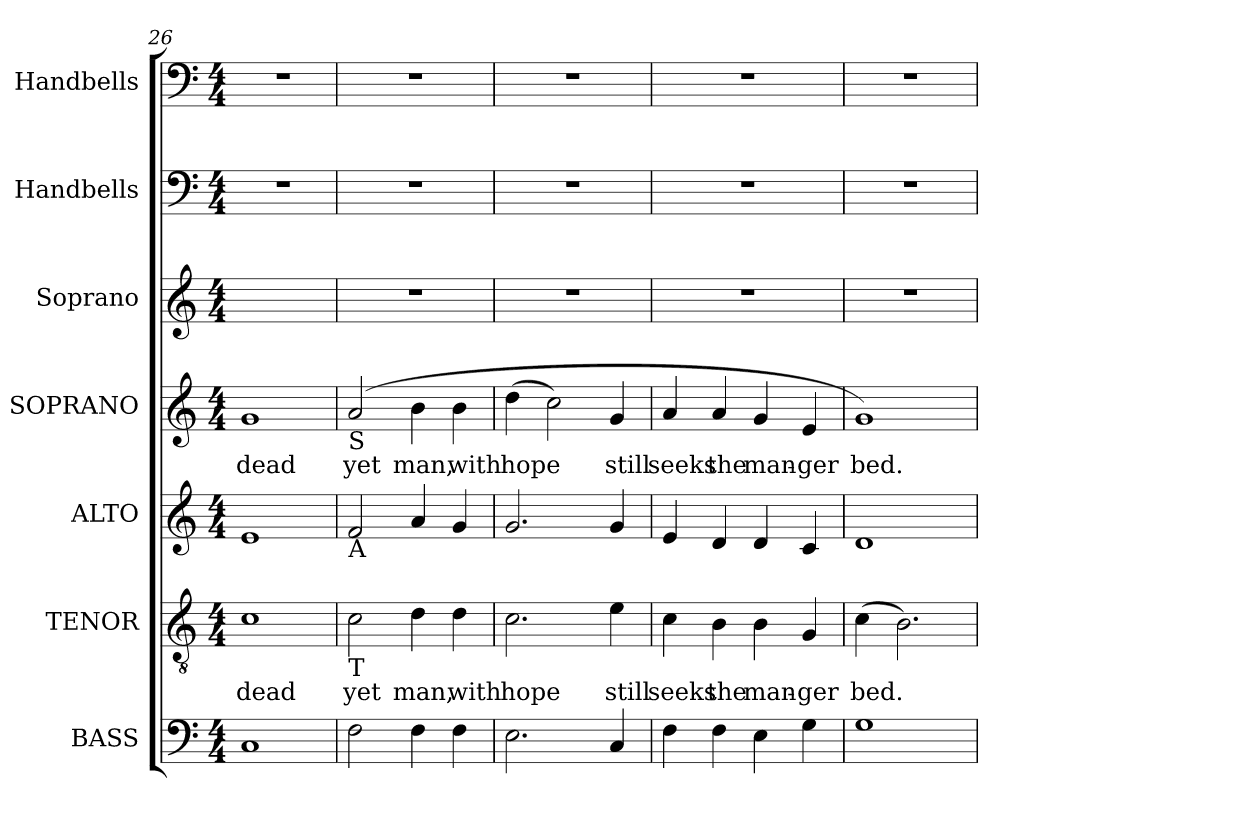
**kern	**kern	**text	**kern	**kern	**text	**kern	**kern	**kern
*part7	*part6	*part6	*part5	*part4	*part4	*part3	*part2	*part1
*staff7	*staff6	*staff6	*staff5	*staff4	*staff4	*staff3	*staff2	*staff1
*I"BASS	*I"TENOR	*	*I"ALTO	*I"SOPRANO	*	*I"Soprano	*I"Handbells	*I"Handbells
*I'B.	*I'T.	*	*I'A.	*I'S.	*	*I'S.	*I'H-bells.	*I'H-bells.
*clefF4	*clefGv2	*	*clefG2	*clefG2	*	*clefG2	*clefF4	*clefF4
*	*ITrd7c12	*	*	*	*	*	*	*
*k[]	*k[]	*	*k[]	*k[]	*	*k[]	*k[]	*k[]
*C:	*C:	*	*C:	*C:	*	*C:	*C:	*C:
*M4/4	*M4/4	*	*M4/4	*M4/4	*	*M4/4	*M4/4	*M4/4
=26	=26	=26	=26	=26	=26	=26	=26	=26
*^	*	*	*	*	*	*	*	*
!	!	!	!LO:LY:b:color=#000000	!	!	!	!	!	!
!	!	!	!	!	!	!LO:LY:b:color=#000000	!	!	!
1Ci	1ryy	1Ci	dead	1ei	1gi	dead	1ryy	1r	1r
*v	*v	*	*	*	*	*	*	*	*
!!LO:PB:g=z
=27	=27	=27	=27	=27	=27	=27	=27	=27
*^	*	*	*	*	*	*	*	*
!	!	!	!LO:LY:b:color=#000000	!	!	!	!	!	!
*v	*v	*	*	*	*	*	*	*	*
*^	*	*	*	*	*	*	*	*
!	!	!	!	!	!LO:TX:b:t=S	!	!	!	!
!	!	!	!	!LO:TX:b:t=A	!	!	!	!	!
!	!	!LO:TX:b:t=T	!	!	!	!	!	!	!
!LO:TX:b:t=B	!	!	!	!	!	!	!	!	!
!	!	!	!	!	!	!LO:LY:b:color=#000000	!	!	!
*v	*v	*	*	*	*	*	*	*	*
2Fi\	2Ci\	yet	2fi/	(2ai/	yet	1r	1r	1r
!	!	!LO:LY:b:color=#000000	!	!	!	!	!	!
!	!	!	!	!	!LO:LY:b:color=#000000	!	!	!
4Fi\	4Di\	man,	4ai/	4bi\	man,	.	.	.
!	!	!LO:LY:b:color=#000000	!	!	!	!	!	!
!	!	!	!	!	!LO:LY:b:color=#000000	!	!	!
4Fi\	4Di\	with	4gi/	4bi\	with	.	.	.
=28	=28	=28	=28	=28	=28	=28	=28	=28
!	!	!LO:LY:b:color=#000000	!	!	!	!	!	!
!	!	!	!	!	!LO:LY:b:color=#000000	!	!	!
2.Ei\	2.Ci\	hope	2.gi/	(4ddi\	hope	1r	1r	1r
.	.	.	.	2cci\)	.	.	.	.
!	!	!LO:LY:b:color=#000000	!	!	!	!	!	!
!	!	!	!	!	!LO:LY:b:color=#000000	!	!	!
4Ci/	4Ei\	still	4gi/	4gi/	still	.	.	.
=29	=29	=29	=29	=29	=29	=29	=29	=29
!	!	!LO:LY:b:color=#000000	!	!	!	!	!	!
!	!	!	!	!	!LO:LY:b:color=#000000	!	!	!
4Fi\	4Ci\	seeks	4ei/	4ai/	seeks	1r	1r	1r
!	!	!LO:LY:b:color=#000000	!	!	!	!	!	!
!	!	!	!	!	!LO:LY:b:color=#000000	!	!	!
4Fi\	4BBi\	the	4di/	4ai/	the	.	.	.
!	!	!LO:LY:b:color=#000000	!	!	!	!	!	!
!	!	!	!	!	!LO:LY:b:color=#000000	!	!	!
4Ei\	4BBi\	man-	4di/	4gi/	man-	.	.	.
!	!	!LO:LY:b:color=#000000	!	!	!	!	!	!
!	!	!	!	!	!LO:LY:b:color=#000000	!	!	!
4Gi\	4GGi/	-ger	4ci/	4ei/	-ger	.	.	.
=30	=30	=30	=30	=30	=30	=30	=30	=30
*^	*	*	*	*	*	*	*	*
!	!	!	!LO:LY:b:color=#000000	!	!	!	!	!	!
!	!	!	!	!	!	!LO:LY:b:color=#000000	!	!	!
1Gi	1ryy	(4Ci\	bed.	1di	1gi)	bed.	1r	1r	1r
.	.	2.BBi\)	.	.	.	.	.	.	.
*v	*v	*	*	*	*	*	*	*	*
=	=	=	=	=	=	=	=	=
*-	*-	*-	*-	*-	*-	*-	*-	*-
